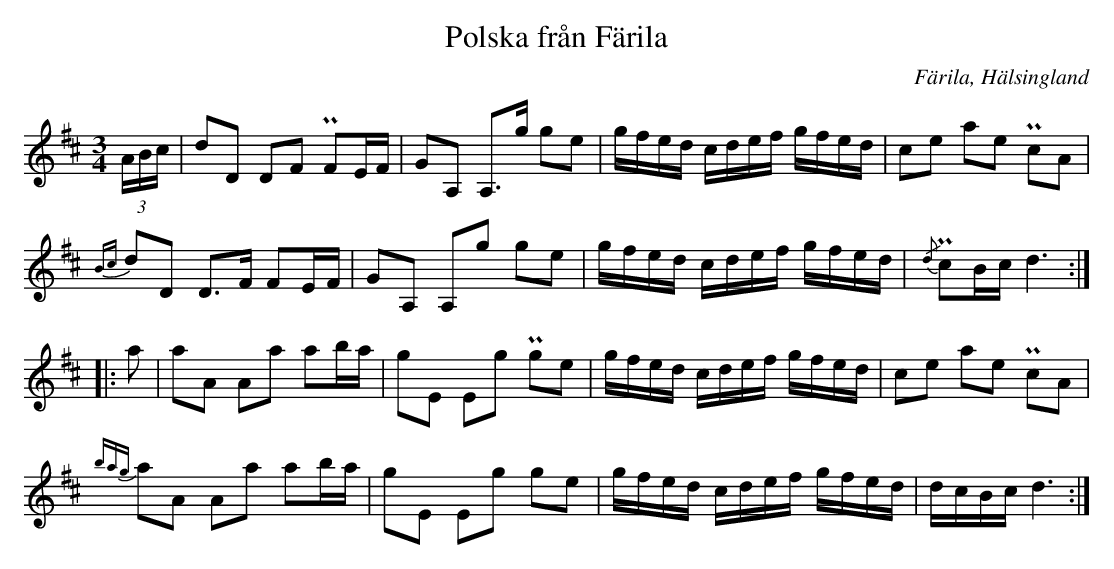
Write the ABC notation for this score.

X:1
T:Polska från Färila
O:Färila, Hälsingland
M:3/4
L:1/16
U:t=turn
K:D
(3ABc | d2D2 D2F2 PF2EF | G2A,2 A,2>g2 g2e2 | gfed cdef gfed | c2e2 a2e2 Pc2A2 |
{Bc}d2D2 D2>F2 F2EF | G2A,2 A,2g2 g2e2 | gfed cdef gfed | {/d}Pc2Bc d6 ::
a2 | a2A2 A2a2 a2ba | g2E2 E2g2 Pg2e2 | gfed cdef gfed | c2e2 a2e2 Pc2A2 |
{bag}a2A2 A2a2 a2ba | g2E2 E2g2 g2e2 | gfed cdef gfed | dcBc d6 :|
